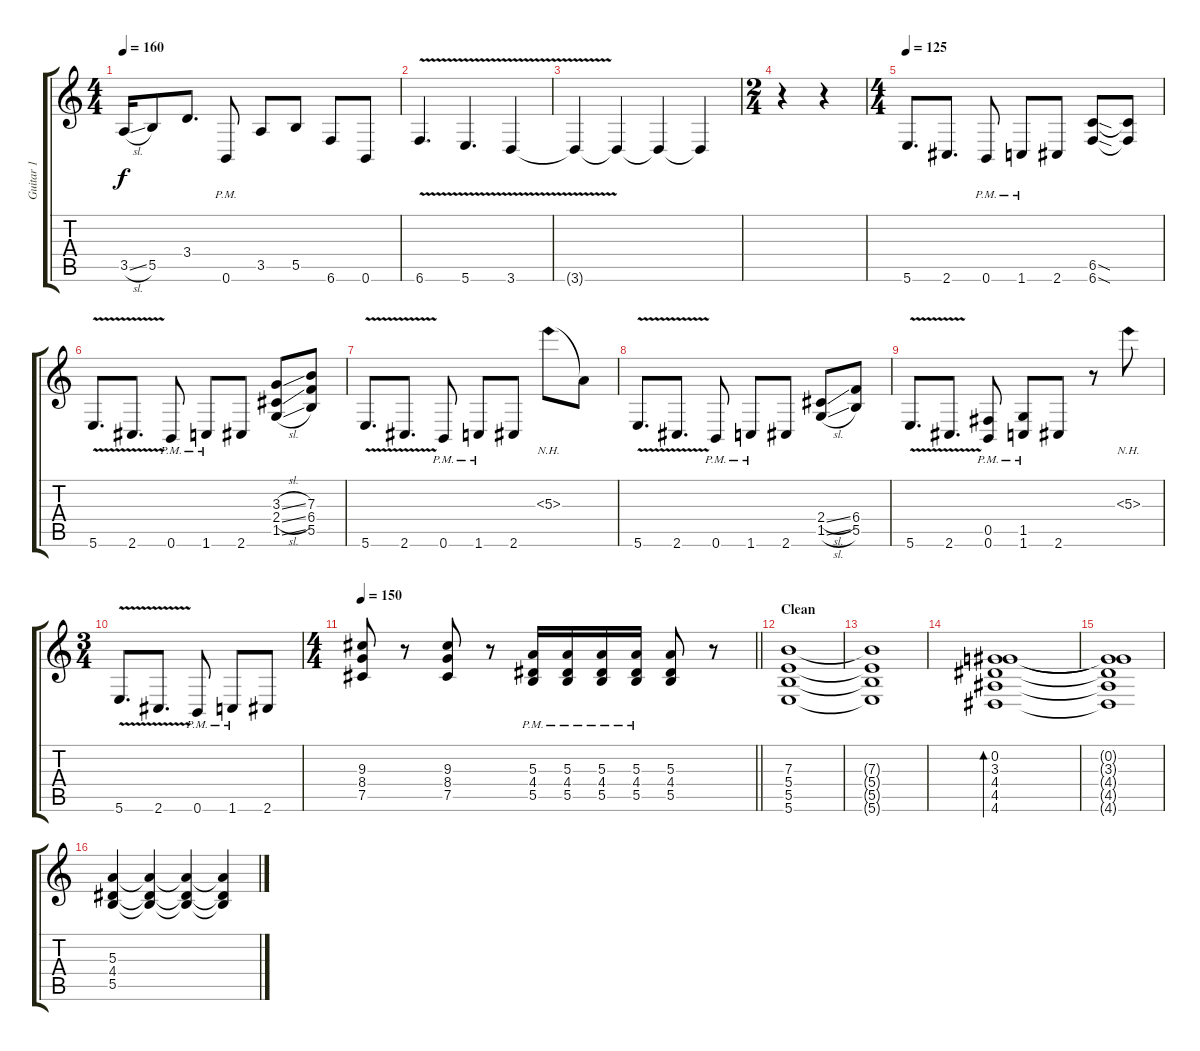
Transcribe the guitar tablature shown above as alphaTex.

\track ("Guitar 1" "Guitar 1") {instrument overdrivenguitar}
\staff {score tabs}
\tuning (Db4 Ab3 E3 B2 Gb2 B1) {hide}
\ts (4 4)
\tempo 160
\clef g2
\ks c
3.5{sl}.16{dy f} 5.5.8 3.4.8{d} 0.6{pm}.8 3.5.8 5.5.8 6.6.8 0.6.8 |
6.6{v}.4{d} 5.6{v}.4{d} 3.6{v}.4 |
3.6{t}.4 3.6{t}.4 3.6{t}.4 3.6{t}.4 |
\ts (2 4)
r.4 r.4 |
\ts (4 4)
\tempo 125
5.6.8{d} 2.6.8{d} 0.6{pm}.8 1.6{pm}.8 2.6.8 (6.5{sod} 6.6{sod}).8 (6.5{t} 6.6{t}).8 |
5.6{v}.8{d} 2.6{v}.8{d} 0.6{pm}.8 1.6{pm}.8 2.6.8 (3.3{sl} 2.4{sl} 1.5{sl}).8 (7.3 6.4 5.5).8 |
5.6{v}.8{d} 2.6{v}.8{d} 0.6{pm}.8 1.6{pm}.8 2.6.8 5.3{nh}.8 5.3{t}.8 |
5.6{v}.8{d} 2.6{v}.8{d} 0.6{pm}.8 1.6{pm}.8 2.6.8 (2.4{sl} 1.5{sl}).8 (6.4 5.5).8 |
5.6{v}.8{d} 2.6{v}.8{d} (0.5{pm} 0.6{pm}).8 (1.5{pm} 1.6{pm}).8 2.6.8 r.8 5.3{nh}.8 |
\ts (3 4)
5.6{v}.8{d} 2.6{v}.8{d} 0.6{pm}.8 1.6{pm}.8 2.6.8 |
\ts (4 4)
\tempo 150
\barLineRight lightlight
(9.3 8.4 7.5).8 r.8 (9.3 8.4 7.5).8 r.8 (5.3{pm} 4.4{pm} 5.5{pm}).16 (5.3{pm} 4.4{pm} 5.5{pm}).16 (5.3{pm} 4.4{pm} 5.5{pm}).16 (5.3{pm} 4.4{pm} 5.5{pm}).16 (5.3 4.4 5.5).8 r.8 |
\section ("" "Clean ")
(7.3 5.4 5.5 5.6).1 |
(7.3{t} 5.4{t} 5.5{t} 5.6{t}).1 |
(0.2 3.3 4.4 4.5 4.6).1{bd 240} |
(0.2{t} 3.3{t} 4.4{t} 4.5{t} 4.6{t}).1 |
(5.3 4.4 5.5).4{volume 7} (5.3{t} 4.4{t} 5.5{t}).4{volume 16} (5.3{t} 4.4{t} 5.5{t}).4 (5.3{t} 4.4{t} 5.5{t}).4
